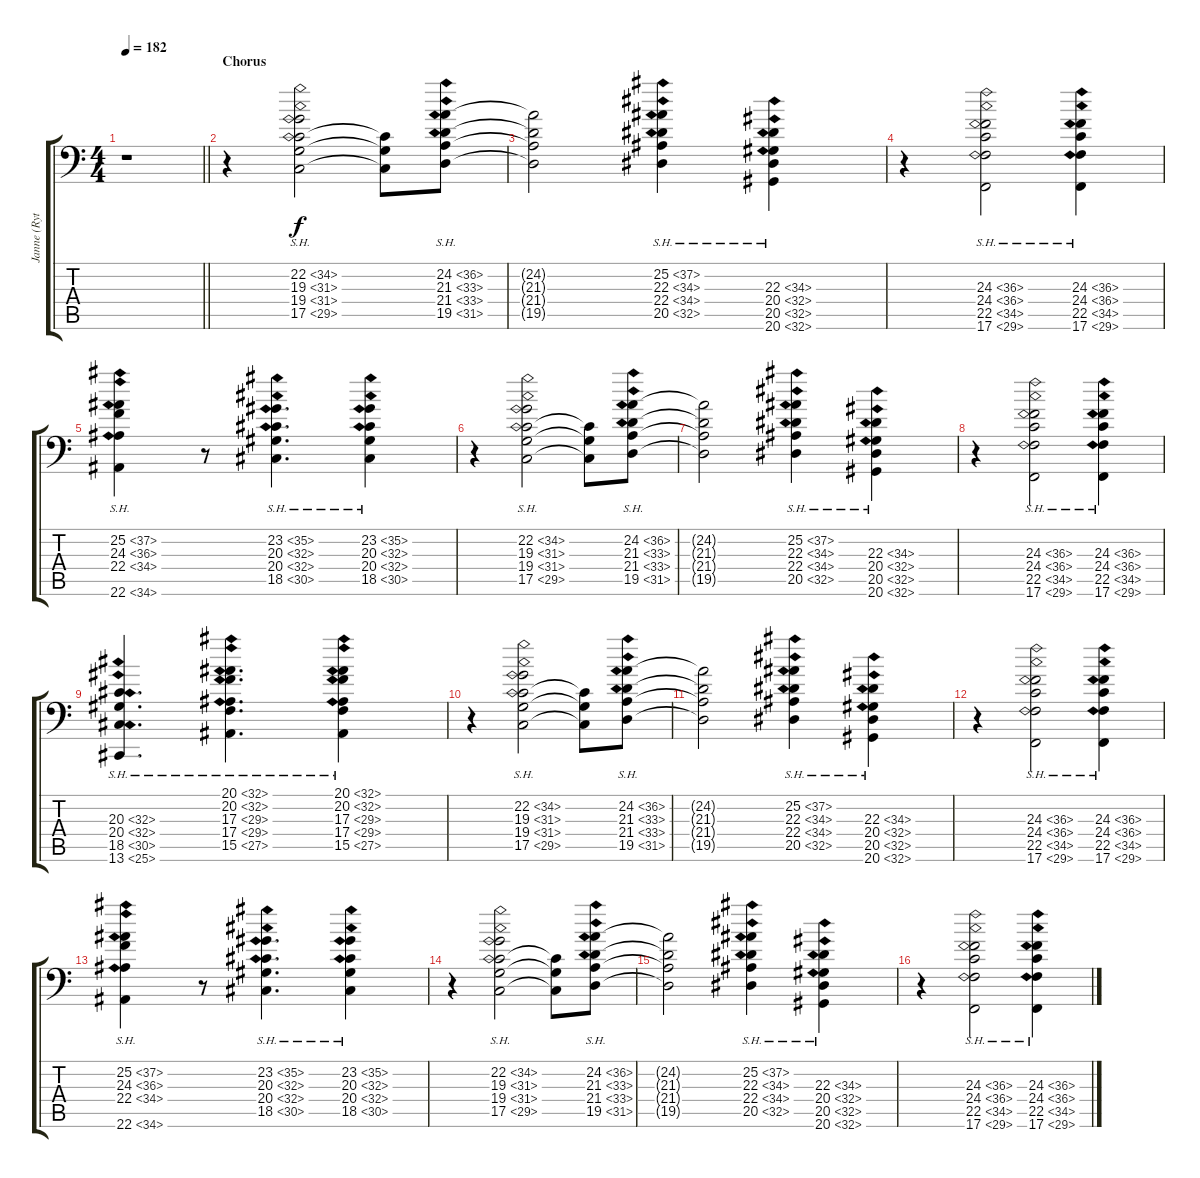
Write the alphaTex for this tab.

\track ("Janne (Rythm I)" "Janne (Ryt") {instrument stringensemble1}
\staff {score tabs}
\tuning (D3 A2 F2 C2 G1 C1) {hide}
\ts (4 4)
\tempo 182
\clef f4
\barLineRight lightlight
\ks c
r.1{dy f} |
\section ("" "Chorus")
r.4 (22.2{sh 12} 19.3{sh 12} 19.4{sh 12} 17.5{sh 12}).2{volume 9 balance 8 instrument stringensemble1} (19.3{t} 19.4{t} 17.5{t}).8 (24.2{sh 12} 21.3{sh 12} 21.4{sh 12} 19.5{sh 12}).8 |
(24.2{t} 21.3{t} 21.4{t} 19.5{t}).2 (25.2{sh 12} 22.3{sh 12} 22.4{sh 12} 20.5{sh 12}).4 (22.3{sh 12} 20.4{sh 12} 20.5{sh 12} 20.6{sh 12}).4 |
r.4 (24.3{sh 12} 24.4{sh 12} 22.5{sh 12} 17.6{sh 12}).2 (24.3{sh 12} 24.4{sh 12} 22.5{sh 12} 17.6{sh 12}).4 |
(25.2{sh 12} 24.3{sh 12} 22.4{sh 12} 22.6{sh 12}).4 r.8 (23.2{sh 12} 20.3{sh 12} 20.4{sh 12} 18.5{sh 12}).4{d} (23.2{sh 12} 20.3{sh 12} 20.4{sh 12} 18.5{sh 12}).4 |
r.4 (22.2{sh 12} 19.3{sh 12} 19.4{sh 12} 17.5{sh 12}).2 (19.3{t} 19.4{t} 17.5{t}).8 (24.2{sh 12} 21.3{sh 12} 21.4{sh 12} 19.5{sh 12}).8 |
(24.2{t} 21.3{t} 21.4{t} 19.5{t}).2 (25.2{sh 12} 22.3{sh 12} 22.4{sh 12} 20.5{sh 12}).4 (22.3{sh 12} 20.4{sh 12} 20.5{sh 12} 20.6{sh 12}).4 |
r.4 (24.3{sh 12} 24.4{sh 12} 22.5{sh 12} 17.6{sh 12}).2 (24.3{sh 12} 24.4{sh 12} 22.5{sh 12} 17.6{sh 12}).4 |
(20.3{sh 12} 20.4{sh 12} 18.5{sh 12} 13.6{sh 12}).4{d} (20.1{sh 12} 20.2{sh 12} 17.3{sh 12} 17.4{sh 12} 15.5{sh 12}).4{d} (20.1{sh 12} 20.2{sh 12} 17.3{sh 12} 17.4{sh 12} 15.5{sh 12}).4 |
r.4 (22.2{sh 12} 19.3{sh 12} 19.4{sh 12} 17.5{sh 12}).2 (19.3{t} 19.4{t} 17.5{t}).8 (24.2{sh 12} 21.3{sh 12} 21.4{sh 12} 19.5{sh 12}).8 |
(24.2{t} 21.3{t} 21.4{t} 19.5{t}).2 (25.2{sh 12} 22.3{sh 12} 22.4{sh 12} 20.5{sh 12}).4 (22.3{sh 12} 20.4{sh 12} 20.5{sh 12} 20.6{sh 12}).4 |
r.4 (24.3{sh 12} 24.4{sh 12} 22.5{sh 12} 17.6{sh 12}).2 (24.3{sh 12} 24.4{sh 12} 22.5{sh 12} 17.6{sh 12}).4 |
(25.2{sh 12} 24.3{sh 12} 22.4{sh 12} 22.6{sh 12}).4 r.8 (23.2{sh 12} 20.3{sh 12} 20.4{sh 12} 18.5{sh 12}).4{d} (23.2{sh 12} 20.3{sh 12} 20.4{sh 12} 18.5{sh 12}).4 |
r.4 (22.2{sh 12} 19.3{sh 12} 19.4{sh 12} 17.5{sh 12}).2 (19.3{t} 19.4{t} 17.5{t}).8 (24.2{sh 12} 21.3{sh 12} 21.4{sh 12} 19.5{sh 12}).8 |
(24.2{t} 21.3{t} 21.4{t} 19.5{t}).2 (25.2{sh 12} 22.3{sh 12} 22.4{sh 12} 20.5{sh 12}).4 (22.3{sh 12} 20.4{sh 12} 20.5{sh 12} 20.6{sh 12}).4 |
r.4 (24.3{sh 12} 24.4{sh 12} 22.5{sh 12} 17.6{sh 12}).2 (24.3{sh 12} 24.4{sh 12} 22.5{sh 12} 17.6{sh 12}).4
